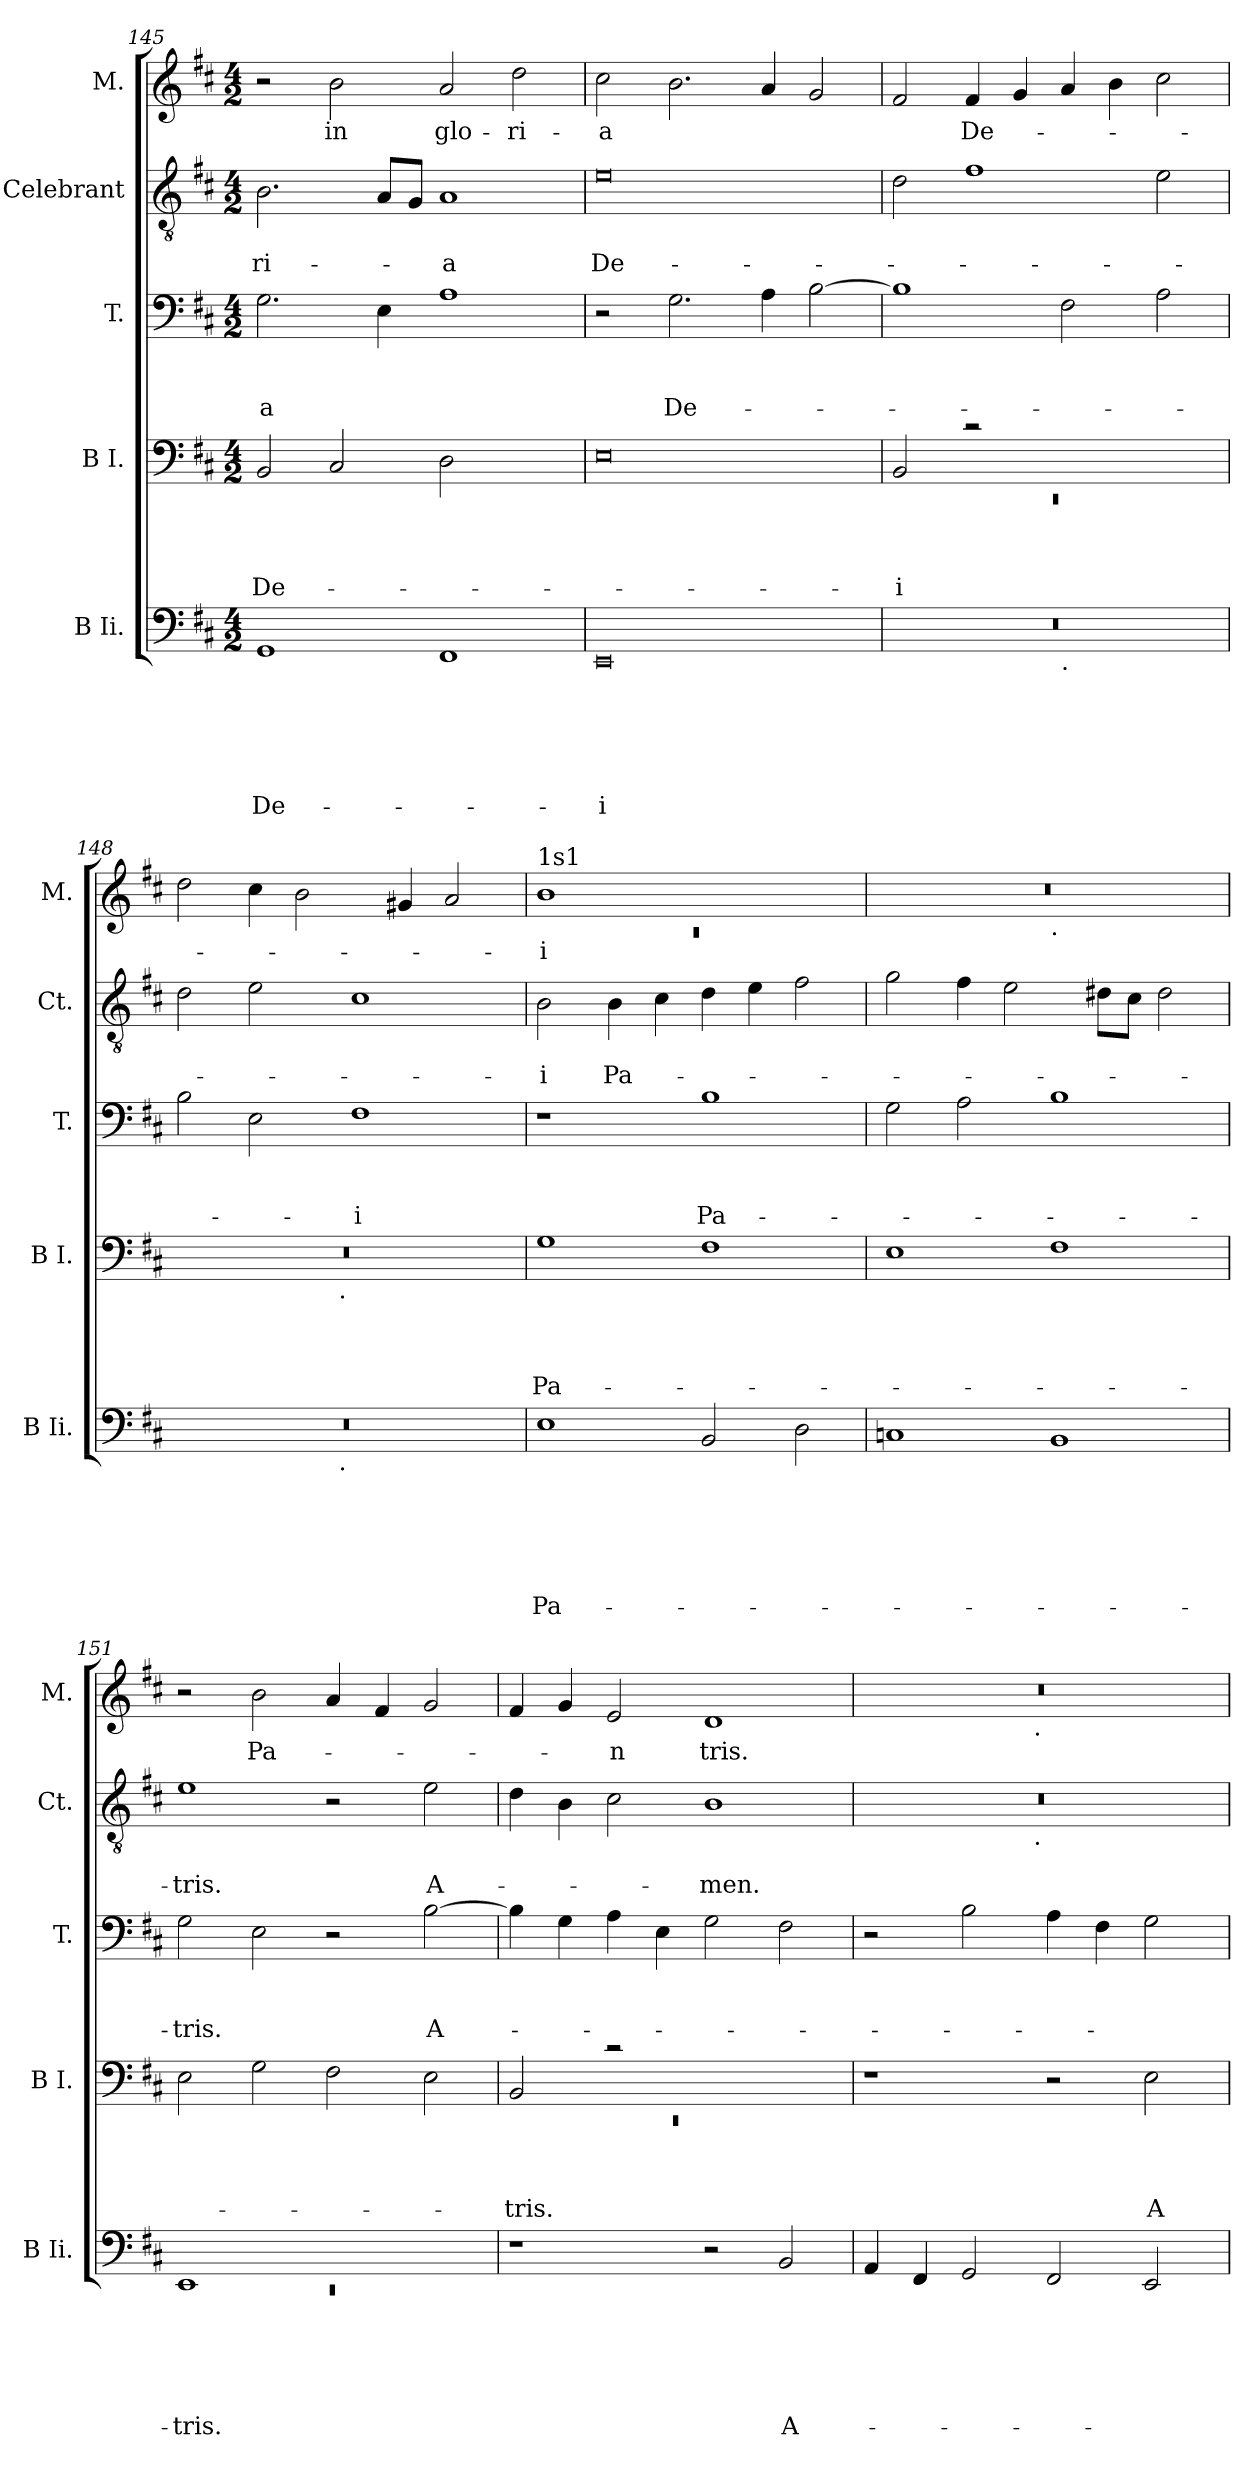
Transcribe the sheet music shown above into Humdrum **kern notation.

**kern	**text	**text	**text	**text	**text	**text	**kern	**text	**text	**text	**text	**kern	**text	**text	**text	**kern	**text	**text	**kern	**text
*part5	*part5	*part5	*part5	*part5	*part5	*part5	*part4	*part4	*part4	*part4	*part4	*part3	*part3	*part3	*part3	*part2	*part2	*part2	*part1	*part1
*staff5	*staff5	*staff5	*staff5	*staff5	*staff5	*staff5	*staff4	*staff4	*staff4	*staff4	*staff4	*staff3	*staff3	*staff3	*staff3	*staff2	*staff2	*staff2	*staff1	*staff1
*I"B Ii.	*	*	*	*	*	*	*I"B I.	*	*	*	*	*I"T.	*	*	*	*I"Celebrant	*	*	*I"M.	*
*I'B Ii.	*	*	*	*	*	*	*I'B I.	*	*	*	*	*I'T.	*	*	*	*I'Ct.	*	*	*I'M.	*
*clefF4	*	*	*	*	*	*	*clefF4	*	*	*	*	*clefF4	*	*	*	*clefGv2	*	*	*clefG2	*
*k[f#c#]	*	*	*	*	*	*	*k[f#c#]	*	*	*	*	*k[f#c#]	*	*	*	*k[f#c#]	*	*	*k[f#c#]	*
*D:	*	*	*	*	*	*	*D:	*	*	*	*	*D:	*	*	*	*D:	*	*	*D:	*
*M4/2	*	*	*	*	*	*	*M4/2	*	*	*	*	*M4/2	*	*	*	*M4/2	*	*	*M4/2	*
=145	=145	=145	=145	=145	=145	=145	=145	=145	=145	=145	=145	=145	=145	=145	=145	=145	=145	=145	=145	=145
!	!	!	!	!	!	!LO:LY:b	!	!	!	!	!LO:LY:b	!	!	!	!LO:LY:b	!	!	!LO:LY:b	!	!
1GG	.	.	.	.	.	De-	2BB/	.	.	.	De-	2.G\	.	.	-a	2.B\	.	-ri-	2r	.
!	!	!	!	!	!	!	!	!	!	!	!	!	!	!	!	!	!	!	!	!LO:LY:b
.	.	.	.	.	.	.	2C#/	.	.	.	.	.	.	.	.	.	.	.	2b\	in
.	.	.	.	.	.	.	.	.	.	.	.	4E\	.	.	.	8A/L	.	.	.	.
.	.	.	.	.	.	.	.	.	.	.	.	.	.	.	.	8G/J	.	.	.	.
!	!	!	!	!	!	!	!	!	!	!	!	!	!	!	!	!	!	!LO:LY:b:rj	!	!LO:LY:b
1FF#	.	.	.	.	.	.	2D\	.	.	.	.	1A	.	.	.	1A	.	-a	2a/	glo-
!	!	!	!	!	!	!	!	!	!	!	!	!	!	!	!	!	!	!	!	!LO:LY:b
.	.	.	.	.	.	.	2ryy	.	.	.	.	.	.	.	.	.	.	.	2dd\	-ri-
=146	=146	=146	=146	=146	=146	=146	=146	=146	=146	=146	=146	=146	=146	=146	=146	=146	=146	=146	=146	=146
!	!	!	!	!	!	!LO:LY:b:rj	!	!	!	!	!	!	!	!	!	!	!	!LO:LY:b	!	!LO:LY:b
0EE	.	.	.	.	.	-i	0E	.	.	.	.	2r	.	.	.	0e	.	De-	2cc#\	-a
!	!	!	!	!	!	!	!	!	!	!	!	!	!	!	!LO:LY:b	!	!	!	!	!
.	.	.	.	.	.	.	.	.	.	.	.	2.G\	.	.	De-	.	.	.	2.b\	.
.	.	.	.	.	.	.	.	.	.	.	.	4A\	.	.	.	.	.	.	4a/	.
.	.	.	.	.	.	.	.	.	.	.	.	[>2B\	.	.	.	.	.	.	2g/	.
=147	=147	=147	=147	=147	=147	=147	=147	=147	=147	=147	=147	=147	=147	=147	=147	=147	=147	=147	=147	=147
*	*	*	*	*	*	*	*^	*	*	*	*	*	*	*	*	*	*	*	*	*
!	!	!	!	!	!	!	!	!LO:N:vis=1	!	!	!	!LO:LY:b	!	!	!	!	!	!	!	!	!
*^	*	*	*	*	*	*	*	*	*	*	*	*	*	*	*	*	*	*	*	*	*
0r	1ryy	.	.	.	.	.	.	2BB/	0rEE	.	.	.	-i	1B]	.	.	.	2d\	.	.	2f#/	.
!	!	!	!	!	!	!	!	!	!	!	!	!	!	!	!	!	!	!	!	!	!	!LO:LY:b
.	.	.	.	.	.	.	.	2rc	.	.	.	.	.	.	.	.	.	1f#	.	.	4f#/	De-
.	.	.	.	.	.	.	.	.	.	.	.	.	.	.	.	.	.	.	.	.	4g/	.
!	!LO:TX:b:t=.	!	!	!	!	!	!	!	!	!	!	!	!	!	!	!	!	!	!	!	!	!
.	1ryy	.	.	.	.	.	.	1ryy	.	.	.	.	.	2F#\	.	.	.	.	.	.	4a/	.
.	.	.	.	.	.	.	.	.	.	.	.	.	.	.	.	.	.	.	.	.	4b\	.
.	.	.	.	.	.	.	.	.	.	.	.	.	.	2A\	.	.	.	2e\	.	.	2cc#\	.
=148	=148	=148	=148	=148	=148	=148	=148	=148	=148	=148	=148	=148	=148	=148	=148	=148	=148	=148	=148	=148	=148	=148
0r	2ryy	.	.	.	.	.	.	0r	2ryy	.	.	.	.	2B\	.	.	.	2d\	.	.	2dd\	.
.	4...ryy	.	.	.	.	.	.	.	4...ryy	.	.	.	.	2E\	.	.	.	2e\	.	.	4cc#\	.
.	.	.	.	.	.	.	.	.	.	.	.	.	.	.	.	.	.	.	.	.	2b\	.
!	!	!	!	!	!	!	!	!	!LO:TX:b:t=.	!	!	!	!	!	!	!	!	!	!	!	!	!
!	!LO:TX:b:t=.	!	!	!	!	!	!	!	!	!	!	!	!	!	!	!	!	!	!	!	!	!
.	1ryy	.	.	.	.	.	.	.	1ryy	.	.	.	.	.	.	.	.	.	.	.	.	.
!	!	!	!	!	!	!	!	!	!	!	!	!	!	!	!	!	!LO:LY:b:rj	!	!	!	!	!
.	.	.	.	.	.	.	.	.	.	.	.	.	.	1F#	.	.	-i	1c#	.	.	.	.
.	.	.	.	.	.	.	.	.	.	.	.	.	.	.	.	.	.	.	.	.	4g#/	.
.	.	.	.	.	.	.	.	.	.	.	.	.	.	.	.	.	.	.	.	.	2a/	.
.	32ryy	.	.	.	.	.	.	.	32ryy	.	.	.	.	.	.	.	.	.	.	.	.	.
!!LO:LB:g=z
=149	=149	=149	=149	=149	=149	=149	=149	=149	=149	=149	=149	=149	=149	=149	=149	=149	=149	=149	=149	=149	=149	=149
*	*	*	*	*	*	*	*	*	*	*	*	*	*	*	*	*	*	*	*	*	*^	*
!	!	!	!	!	!	!	!	!	!	!	!	!	!	!	!	!	!	!	!	!	!LO:TX:a:t=1s1	!	!
!	!	!	!	!	!	!	!LO:LY:b	!	!	!	!	!	!LO:LY:b	!	!	!	!	!	!	!LO:LY:b	!	!LO:N:vis=1	!LO:LY:b:rj
*v	*v	*	*	*	*	*	*	*	*	*	*	*	*	*	*	*	*	*	*	*	*	*	*
*	*	*	*	*	*	*	*v	*v	*	*	*	*	*	*	*	*	*	*	*	*	*	*
1E	.	.	.	.	.	Pa-	1G	.	.	.	Pa-	1r	.	.	.	2B\	.	-i	1b	0rc	-i
!	!	!	!	!	!	!	!	!	!	!	!	!	!	!	!	!	!	!LO:LY:b	!	!	!
.	.	.	.	.	.	.	.	.	.	.	.	.	.	.	.	4B\	.	Pa-	.	.	.
.	.	.	.	.	.	.	.	.	.	.	.	.	.	.	.	4c#\	.	.	.	.	.
!	!	!	!	!	!	!	!	!	!	!	!	!	!	!	!LO:LY:b	!	!	!	!	!	!
2BB/	.	.	.	.	.	.	1F#	.	.	.	.	1B	.	.	Pa-	4d\	.	.	1ryy	.	.
.	.	.	.	.	.	.	.	.	.	.	.	.	.	.	.	4e\	.	.	.	.	.
2D\	.	.	.	.	.	.	.	.	.	.	.	.	.	.	.	2f#\	.	.	.	.	.
=150	=150	=150	=150	=150	=150	=150	=150	=150	=150	=150	=150	=150	=150	=150	=150	=150	=150	=150	=150	=150	=150
1Cn	.	.	.	.	.	.	1E	.	.	.	.	2G\	.	.	.	2g\	.	.	0r	1ryy	.
.	.	.	.	.	.	.	.	.	.	.	.	2A\	.	.	.	4f#\	.	.	.	.	.
.	.	.	.	.	.	.	.	.	.	.	.	.	.	.	.	2e\	.	.	.	.	.
!	!	!	!	!	!	!	!	!	!	!	!	!	!	!	!	!	!	!	!	!LO:TX:b:t=.	!
1BB	.	.	.	.	.	.	1F#	.	.	.	.	1B	.	.	.	.	.	.	.	1ryy	.
.	.	.	.	.	.	.	.	.	.	.	.	.	.	.	.	8d#\L	.	.	.	.	.
.	.	.	.	.	.	.	.	.	.	.	.	.	.	.	.	8c#\J	.	.	.	.	.
.	.	.	.	.	.	.	.	.	.	.	.	.	.	.	.	2d#\	.	.	.	.	.
=151	=151	=151	=151	=151	=151	=151	=151	=151	=151	=151	=151	=151	=151	=151	=151	=151	=151	=151	=151	=151	=151
*^	*	*	*	*	*	*	*	*	*	*	*	*	*	*	*	*	*	*	*	*	*
!	!LO:N:vis=1	!	!	!	!	!	!LO:LY:b	!	!	!	!	!	!	!	!	!LO:LY:b	!	!	!LO:LY:b	!	!	!
*	*	*	*	*	*	*	*	*	*	*	*	*	*	*	*	*	*	*	*	*v	*v	*
1EE	0rEE	.	.	.	.	.	-tris.	2E\	.	.	.	.	2G\	.	.	-tris.	1e	.	-tris.	2r	.
!	!	!	!	!	!	!	!	!	!	!	!	!	!	!	!	!	!	!	!	!	!LO:LY:b
.	.	.	.	.	.	.	.	2G\	.	.	.	.	2E\	.	.	.	.	.	.	2b\	Pa-
1ryy	.	.	.	.	.	.	.	2F#\	.	.	.	.	2r	.	.	.	2r	.	.	4a/	.
.	.	.	.	.	.	.	.	.	.	.	.	.	.	.	.	.	.	.	.	4f#/	.
!	!	!	!	!	!	!	!	!	!	!	!	!	!	!	!	!LO:LY:b	!	!	!LO:LY:b	!	!
.	.	.	.	.	.	.	.	2E\	.	.	.	.	[>2B\	.	.	A-	2e\	.	A-	2g/	.
*v	*v	*	*	*	*	*	*	*	*	*	*	*	*	*	*	*	*	*	*	*	*
=152	=152	=152	=152	=152	=152	=152	=152	=152	=152	=152	=152	=152	=152	=152	=152	=152	=152	=152	=152	=152
*	*	*	*	*	*	*	*^	*	*	*	*	*	*	*	*	*	*	*	*	*
!	!	!	!	!	!	!	!	!LO:N:vis=1	!	!	!	!LO:LY:b	!	!	!	!	!	!	!	!	!
1r	.	.	.	.	.	.	2BB/	0rEE	.	.	.	-tris.	4B\]	.	.	.	4d\	.	.	4f#/	.
.	.	.	.	.	.	.	.	.	.	.	.	.	4G\	.	.	.	4B\	.	.	4g/	.
!	!	!	!	!	!	!	!	!	!	!	!	!	!	!	!	!	!	!	!	!	!LO:LY:b:rj
.	.	.	.	.	.	.	2rc	.	.	.	.	.	4A\	.	.	.	2c#\	.	.	2e/	-n
.	.	.	.	.	.	.	.	.	.	.	.	.	4E\	.	.	.	.	.	.	.	.
!	!	!	!	!	!	!	!	!	!	!	!	!	!	!	!	!	!	!	!LO:LY:b	!	!LO:LY:b
2r	.	.	.	.	.	.	1ryy	.	.	.	.	.	2G\	.	.	.	1B	.	-men.	1d	tris.
!	!	!	!	!	!	!LO:LY:b	!	!	!	!	!	!	!	!	!	!	!	!	!	!	!
2BB/	.	.	.	.	.	A-	.	.	.	.	.	.	2F#\	.	.	.	.	.	.	.	.
*	*	*	*	*	*	*	*v	*v	*	*	*	*	*	*	*	*	*	*	*	*	*
=153	=153	=153	=153	=153	=153	=153	=153	=153	=153	=153	=153	=153	=153	=153	=153	=153	=153	=153	=153	=153
*	*	*	*	*	*	*	*	*	*	*	*	*	*	*	*	*^	*	*	*^	*
4AA/	.	.	.	.	.	.	1r	.	.	.	.	2r	.	.	.	0r	2ryy	.	.	0r	2ryy	.
4FF#/	.	.	.	.	.	.	.	.	.	.	.	.	.	.	.	.	.	.	.	.	.	.
2GG/	.	.	.	.	.	.	.	.	.	.	.	2B\	.	.	.	.	4...ryy	.	.	.	4...ryy	.
!	!	!	!	!	!	!	!	!	!	!	!	!	!	!	!	!	!	!	!	!	!LO:TX:b:t=.	!
!	!	!	!	!	!	!	!	!	!	!	!	!	!	!	!	!	!LO:TX:b:t=.	!	!	!	!	!
.	.	.	.	.	.	.	.	.	.	.	.	.	.	.	.	.	1ryy	.	.	.	1ryy	.
2FF#/	.	.	.	.	.	.	2r	.	.	.	.	4A\	.	.	.	.	.	.	.	.	.	.
.	.	.	.	.	.	.	.	.	.	.	.	4F#\	.	.	.	.	.	.	.	.	.	.
!	!	!	!	!	!	!	!	!	!	!	!LO:LY:b	!	!	!	!	!	!	!	!	!	!	!
2EE/	.	.	.	.	.	.	2E\	.	.	.	A-	2G\	.	.	.	.	.	.	.	.	.	.
.	.	.	.	.	.	.	.	.	.	.	.	.	.	.	.	.	32ryy	.	.	.	32ryy	.
*	*	*	*	*	*	*	*	*	*	*	*	*	*	*	*	*v	*v	*	*	*	*	*
*	*	*	*	*	*	*	*	*	*	*	*	*	*	*	*	*	*	*	*v	*v	*
=	=	=	=	=	=	=	=	=	=	=	=	=	=	=	=	=	=	=	=	=
*-	*-	*-	*-	*-	*-	*-	*-	*-	*-	*-	*-	*-	*-	*-	*-	*-	*-	*-	*-	*-
